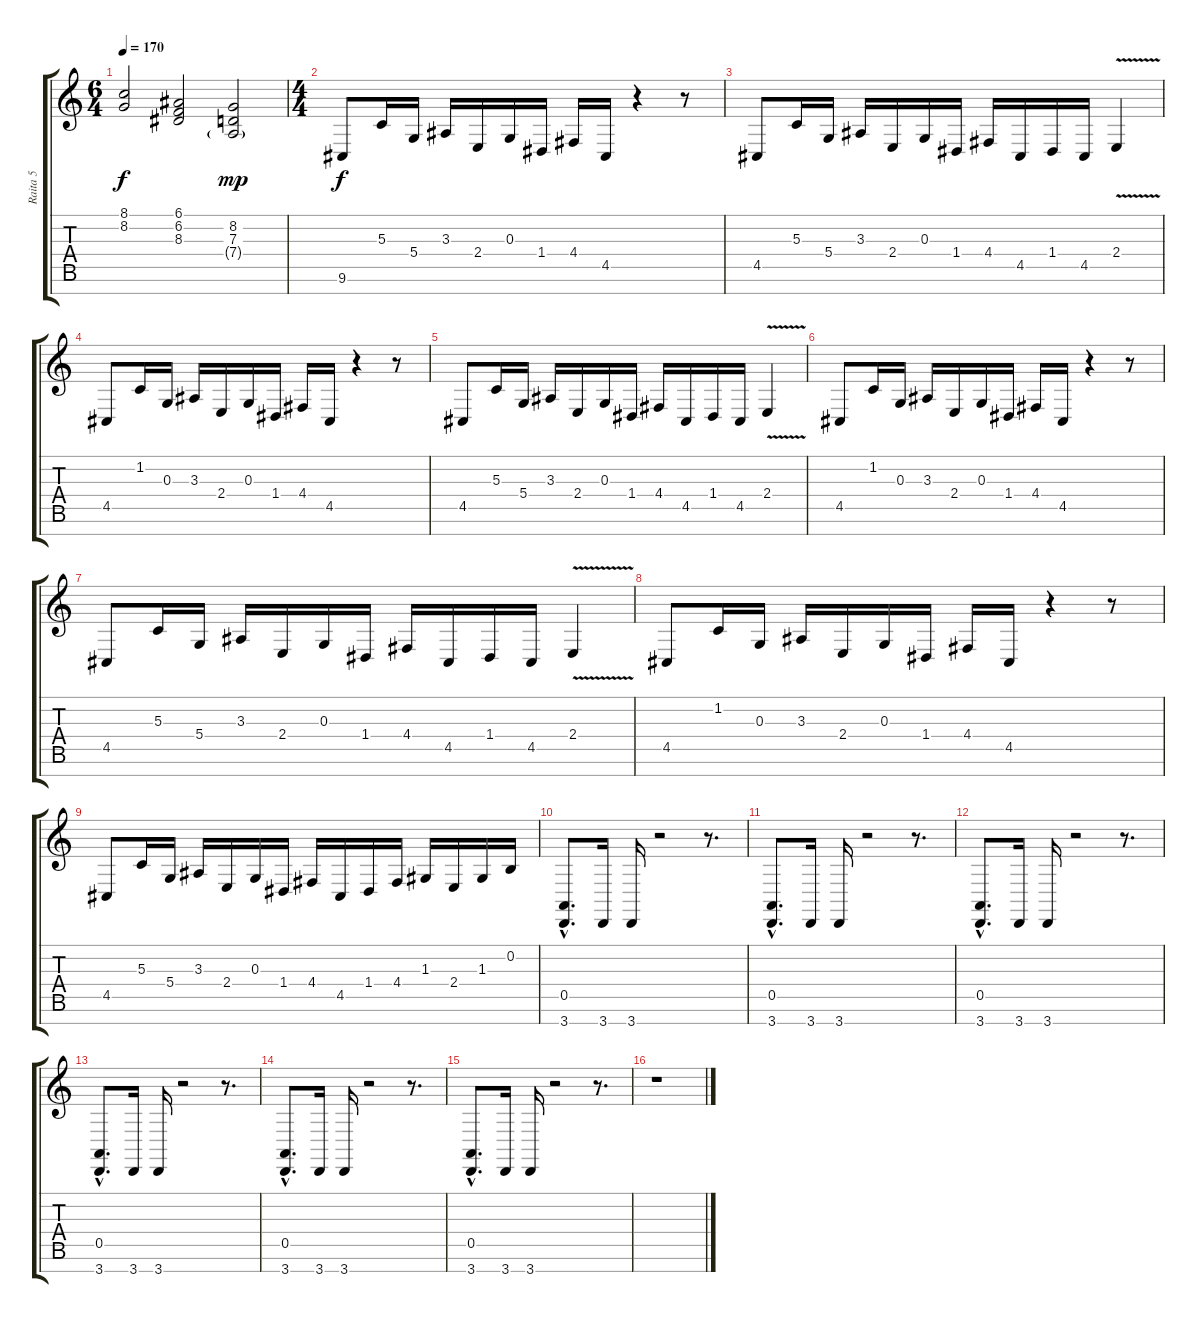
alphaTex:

\track ("Raita 5" "Raita 5") {instrument lead5charang}
\staff {score tabs}
\tuning (E4 B3 G3 D3 A2 E2 B1) {hide}
\ts (6 4)
\tempo 170
\clef g2
\ks c
(8.1 8.2).2{dy f volume 6} (6.1 6.2 8.3).2 (8.2 7.3 7.4{g}).2{dy mp} |
\ts (4 4)
9.6.8{dy f volume 9 instrument synthbrass1} 5.3.16 5.4.16 3.3.16 2.4.16 0.3.16 1.4.16 4.4.16 4.5.16 r.4 r.8 |
4.5.8{volume 9} 5.3.16 5.4.16 3.3.16 2.4.16 0.3.16 1.4.16 4.4.16 4.5.16 1.4.16 4.5.16 2.4{v}.4 |
4.5.8{volume 9 instrument synthbrass1} 1.2.16 0.3.16 3.3.16 2.4.16 0.3.16 1.4.16 4.4.16 4.5.16 r.4 r.8 |
4.5.8{volume 9} 5.3.16 5.4.16 3.3.16 2.4.16 0.3.16 1.4.16 4.4.16 4.5.16 1.4.16 4.5.16 2.4{v}.4 |
4.5.8{volume 9 instrument synthbrass1} 1.2.16 0.3.16 3.3.16 2.4.16 0.3.16 1.4.16 4.4.16 4.5.16 r.4 r.8 |
4.5.8{volume 9} 5.3.16 5.4.16 3.3.16 2.4.16 0.3.16 1.4.16 4.4.16 4.5.16 1.4.16 4.5.16 2.4{v}.4 |
4.5.8{volume 9 instrument synthbrass1} 1.2.16 0.3.16 3.3.16 2.4.16 0.3.16 1.4.16 4.4.16 4.5.16 r.4 r.8 |
4.5.8{volume 9} 5.3.16 5.4.16 3.3.16 2.4.16 0.3.16 1.4.16 4.4.16 4.5.16 1.4.16 4.4.16 1.3.16 2.4.16 1.3.16 0.2.16 |
(0.5{hac} 3.7{hac}).8{d} 3.7.16 3.7.16 r.2 r.8{d} |
(0.5{hac} 3.7{hac}).8{d} 3.7.16 3.7.16 r.2 r.8{d} |
(0.5{hac} 3.7{hac}).8{d} 3.7.16 3.7.16 r.2 r.8{d} |
(0.5{hac} 3.7{hac}).8{d} 3.7.16 3.7.16 r.2 r.8{d} |
(0.5{hac} 3.7{hac}).8{d} 3.7.16 3.7.16 r.2 r.8{d} |
(0.5{hac} 3.7{hac}).8{d} 3.7.16 3.7.16 r.2 r.8{d} |
r.1
